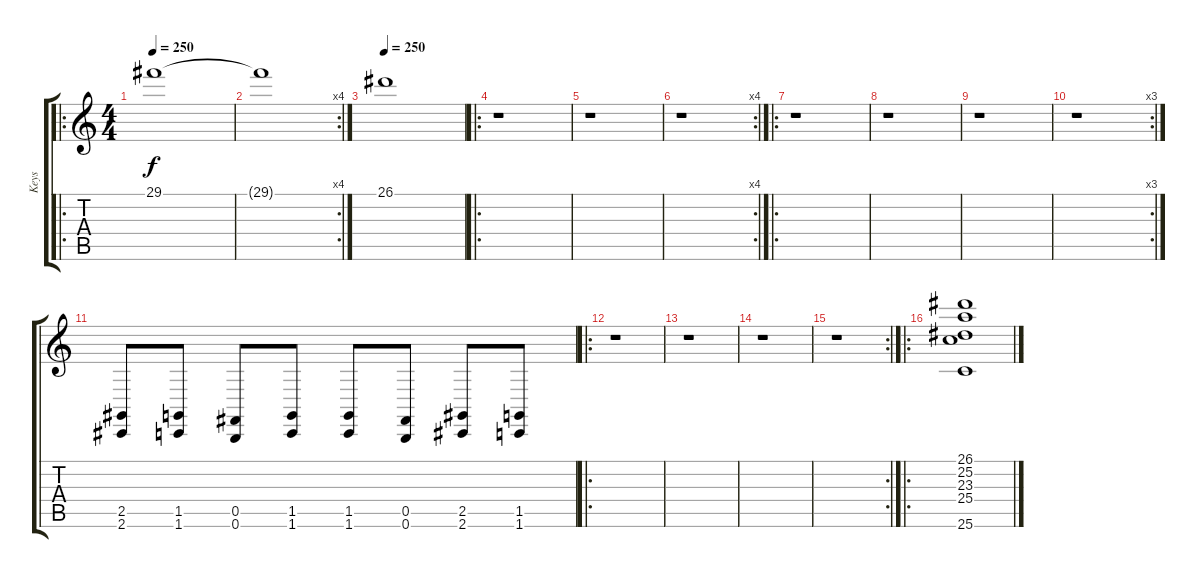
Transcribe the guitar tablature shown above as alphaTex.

\track ("Keys" "Keys") {instrument stringensemble1}
\staff {score tabs}
\tuning (Db4 Ab3 E3 B2 Gb2 B1) {hide}
\ro
\ts (4 4)
\tempo 250
\tempo 130
\tempo 250
\clef g2
\ks c
29.1.1{dy f instrument stringensemble1} |
\rc 4
29.1{t}.1 |
\tempo 250
26.1.1 |
\ro
r.1 |
r.1 |
\rc 4
r.1 |
\ro
r.1 |
r.1 |
r.1 |
\rc 3
r.1 |
(2.5 2.6).8{balance 16} (1.5 1.6).8 (0.5 0.6).8 (1.5 1.6).8 (1.5 1.6).8 (0.5 0.6).8 (2.5 2.6).8 (1.5 1.6).8 |
\ro
r.1{balance 8} |
r.1 |
r.1 |
\rc 2
r.1 |
\ro
(26.1 25.2 23.3 25.4 25.6).1{instrument stringensemble1}
